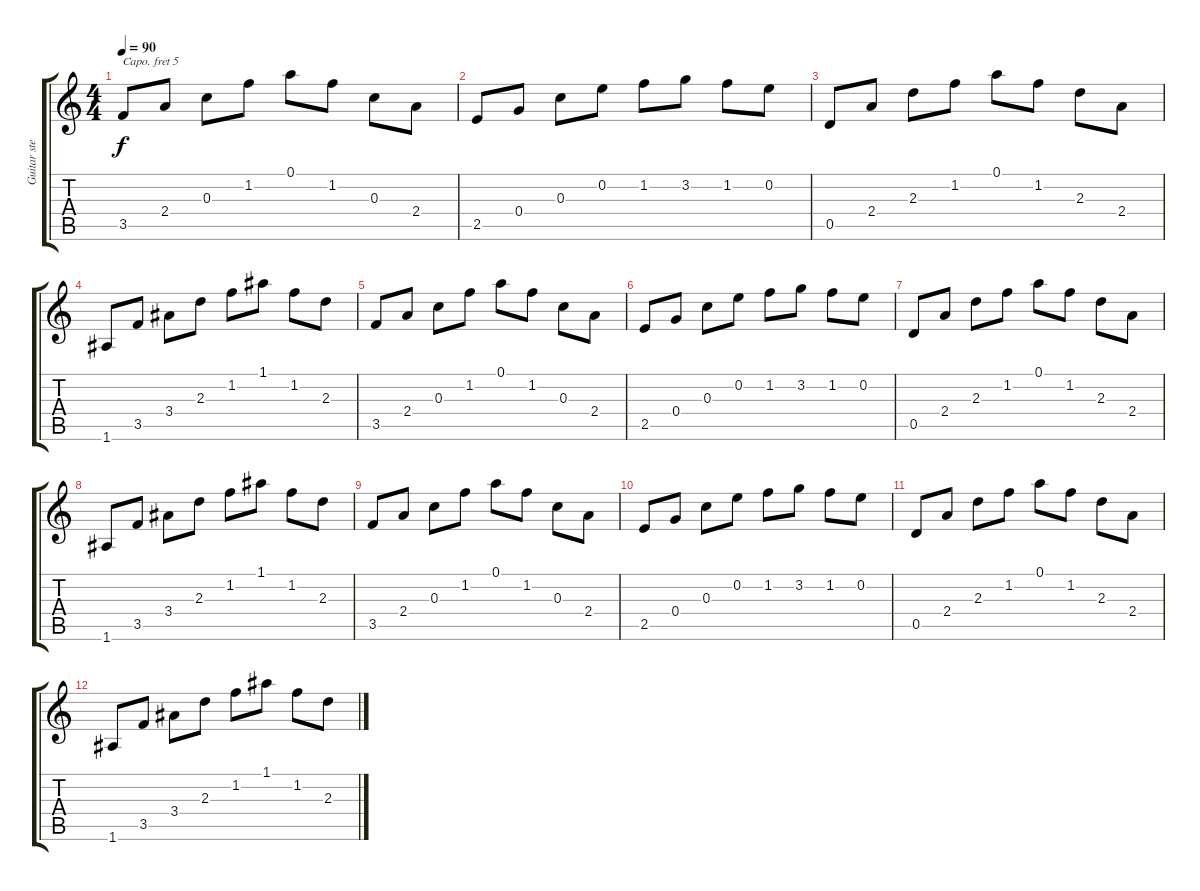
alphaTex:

\track ("Guitar steel" "Guitar ste") {instrument acousticguitarsteel}
\staff {score tabs}
\capo 5
\tuning (E4 B3 G3 D3 A2 E2) {hide}
\ts (4 4)
\tempo 90
\clef g2
\ks c
3.5.8{dy f} 2.4.8 0.3.8 1.2.8 0.1.8 1.2.8 0.3.8 2.4.8 |
2.5.8 0.4.8 0.3.8 0.2.8 1.2.8 3.2.8 1.2.8 0.2.8 |
0.5.8 2.4.8 2.3.8 1.2.8 0.1.8 1.2.8 2.3.8 2.4.8 |
1.6.8 3.5.8 3.4.8 2.3.8 1.2.8 1.1.8 1.2.8 2.3.8 |
3.5.8 2.4.8 0.3.8 1.2.8 0.1.8 1.2.8 0.3.8 2.4.8 |
2.5.8 0.4.8 0.3.8 0.2.8 1.2.8 3.2.8 1.2.8 0.2.8 |
0.5.8 2.4.8 2.3.8 1.2.8 0.1.8 1.2.8 2.3.8 2.4.8 |
1.6.8 3.5.8 3.4.8 2.3.8 1.2.8 1.1.8 1.2.8 2.3.8 |
3.5.8 2.4.8 0.3.8 1.2.8 0.1.8 1.2.8 0.3.8 2.4.8 |
2.5.8 0.4.8 0.3.8 0.2.8 1.2.8 3.2.8 1.2.8 0.2.8 |
0.5.8 2.4.8 2.3.8 1.2.8 0.1.8 1.2.8 2.3.8 2.4.8 |
1.6.8 3.5.8 3.4.8 2.3.8 1.2.8 1.1.8 1.2.8 2.3.8
